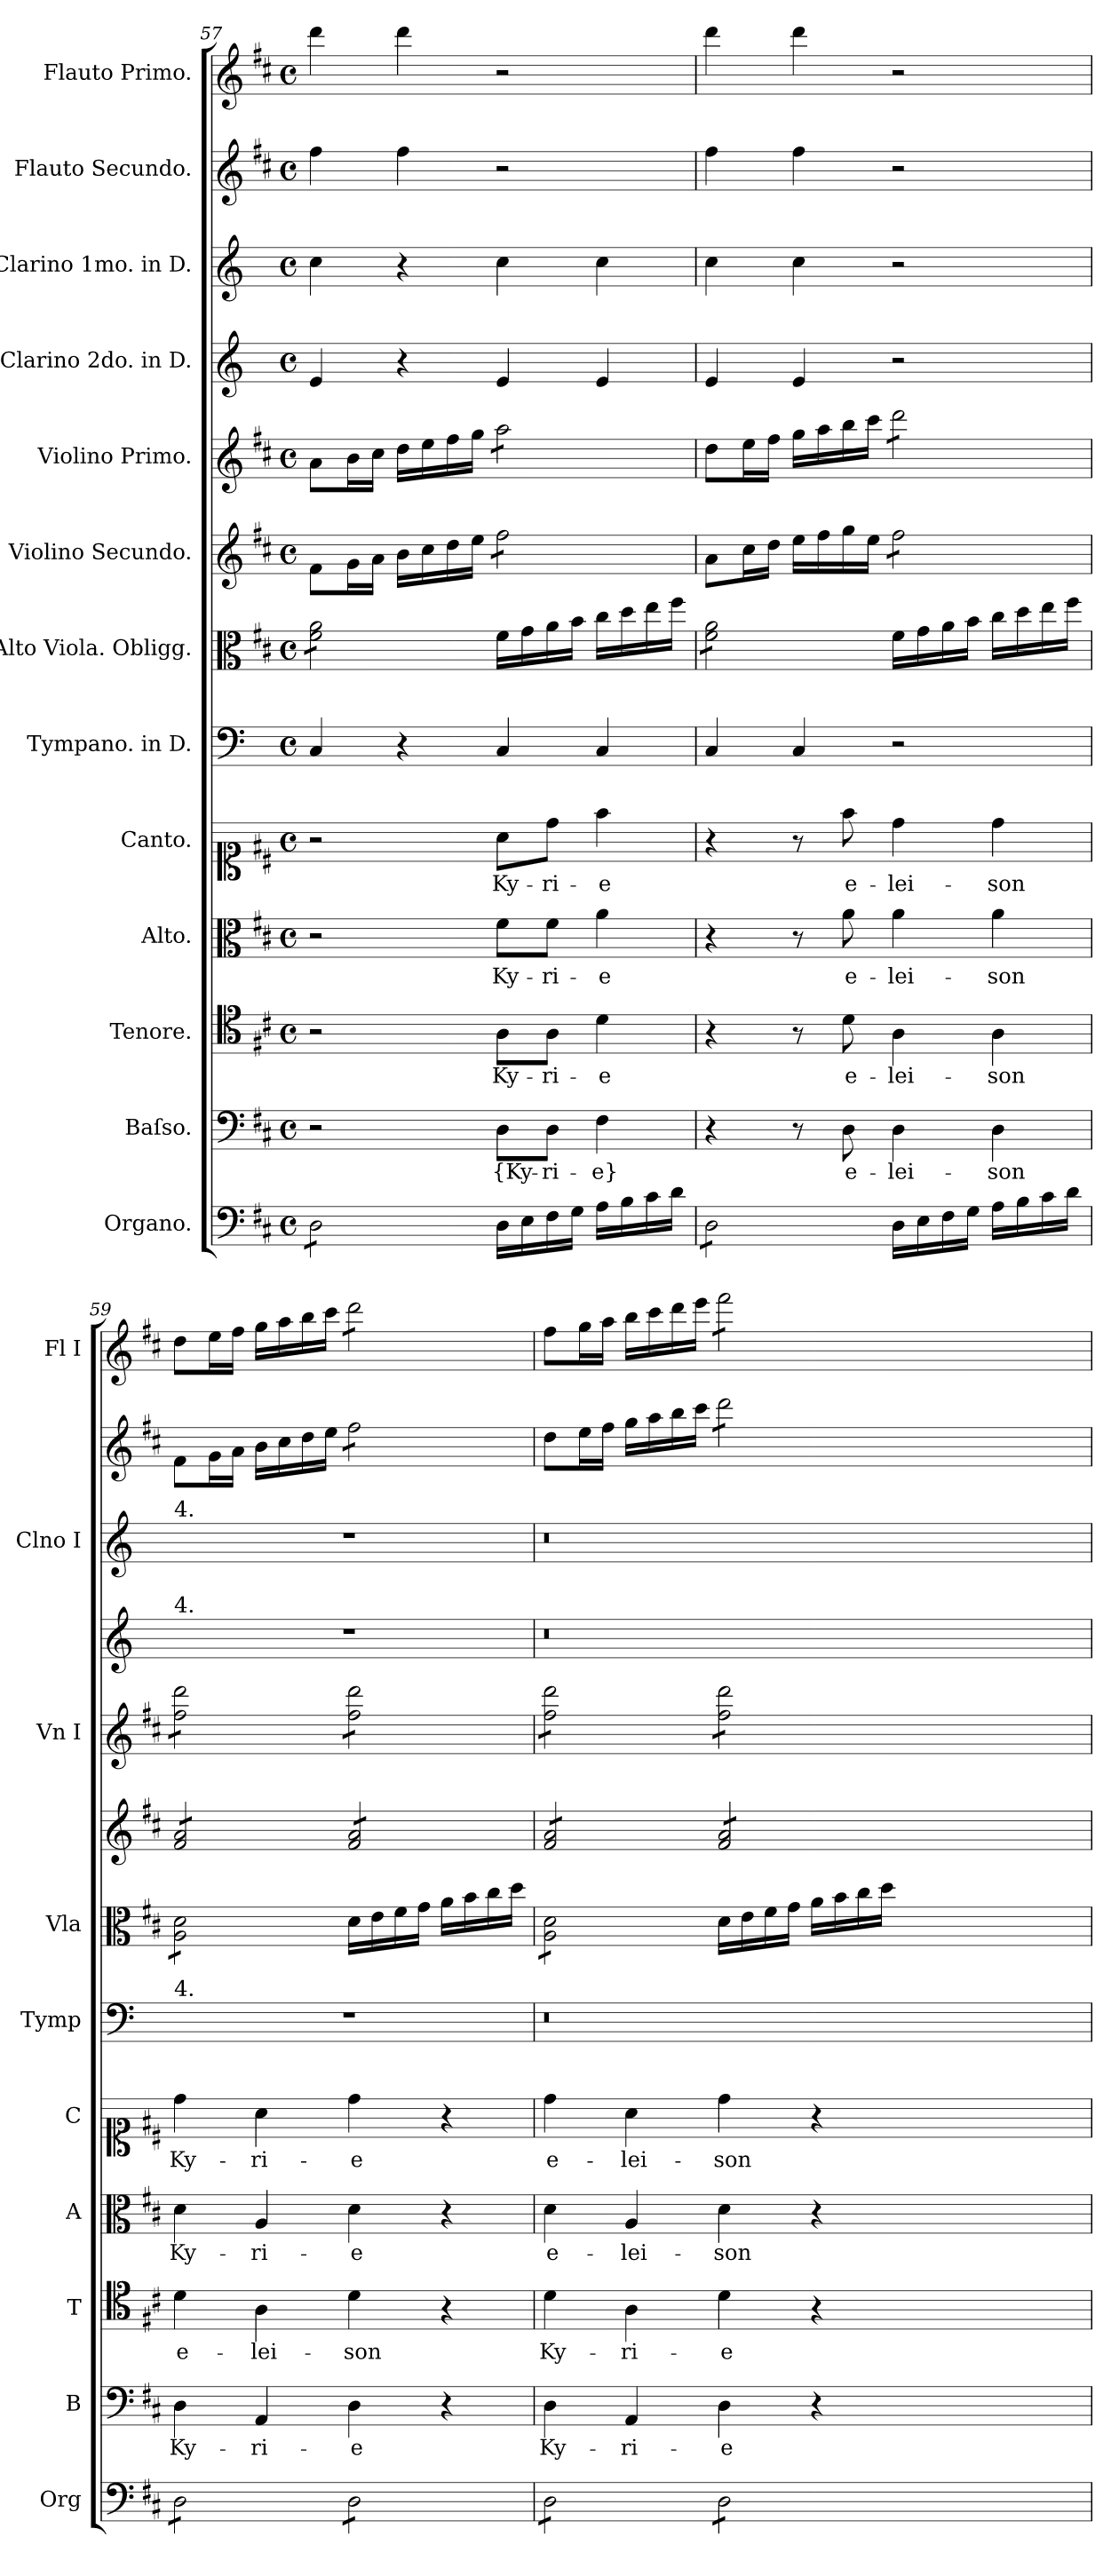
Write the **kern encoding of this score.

**kern	**kern	**text	**kern	**text	**kern	**text	**kern	**text	**kern	**kern	**kern	**kern	**kern	**kern	**kern	**kern
*part13	*part12	*part12	*part11	*part11	*part10	*part10	*part9	*part9	*part8	*part7	*part6	*part5	*part4	*part3	*part2	*part1
*staff13	*staff12	*staff12	*staff11	*staff11	*staff10	*staff10	*staff9	*staff9	*staff8	*staff7	*staff6	*staff5	*staff4	*staff3	*staff2	*staff1
*I"Organo.	*I"Baſso.	*	*I"Tenore.	*	*I"Alto.	*	*I"Canto.	*	*I"Tympano. in D.	*I"Alto Viola. Obligg.	*I"Violino Secundo.	*I"Violino Primo.	*I"Clarino 2do. in D.	*I"Clarino 1mo. in D.	*I"Flauto Secundo.	*I"Flauto Primo.
*I'Org	*I'B	*	*I'T	*	*I'A	*	*I'C	*	*I'Tymp	*I'Vla	*	*I'Vn I	*	*I'Clno I	*	*I'Fl I
*clefF4	*clefF4	*	*clefC4	*	*clefC3	*	*clefC1	*	*clefF4	*clefC3	*clefG2	*clefG2	*clefG2	*clefG2	*clefG2	*clefG2
*	*	*	*	*	*	*	*	*	*ITrd-1c-2	*	*	*	*ITrd-1c-2	*ITrd-1c-2	*	*
*k[f#c#]	*k[f#c#]	*	*k[f#c#]	*	*k[f#c#]	*	*k[f#c#]	*	*k[f#c#]	*k[f#c#]	*k[f#c#]	*k[f#c#]	*k[f#c#]	*k[f#c#]	*k[f#c#]	*k[f#c#]
*D:	*D:	*	*D:	*	*D:	*	*D:	*	*	*D:	*D:	*D:	*	*	*D:	*D:
*M4/4	*M4/4	*	*M4/4	*	*M4/4	*	*M4/4	*	*M4/4	*M4/4	*M4/4	*M4/4	*M4/4	*M4/4	*M4/4	*M4/4
*met(c)	*met(c)	*	*met(c)	*	*met(c)	*	*met(c)	*	*met(c)	*met(c)	*met(c)	*met(c)	*met(c)	*met(c)	*met(c)	*met(c)
=57	=57	=57	=57	=57	=57	=57	=57	=57	=57	=57	=57	=57	=57	=57	=57	=57
*tremolo	*	*	*	*	*	*	*	*	*	*	*	*	*	*	*	*
*	*	*	*	*	*	*	*	*	*	*tremolo	*	*	*	*	*	*
8D\L	2r	.	2r	.	2r	.	2r	.	4D/	8f#\ 8a\L	8f#\L	8a\L	4f#/	4dd\	4ff#\	4ddd\
8D\	.	.	.	.	.	.	.	.	.	8f#\ 8a\	16g\L	16b\L	.	.	.	.
.	.	.	.	.	.	.	.	.	.	.	16a\JJ	16cc#\JJ	.	.	.	.
8D\	.	.	.	.	.	.	.	.	4r	8f#\ 8a\	16b\LL	16dd\LL	4r	4r	4ff#\	4ddd\
.	.	.	.	.	.	.	.	.	.	.	16cc#\	16ee\	.	.	.	.
8D\J	.	.	.	.	.	.	.	.	.	8f#\ 8a\J	16dd\	16ff#\	.	.	.	.
*	*	*	*	*	*	*	*	*	*	*Xtremolo	*	*	*	*	*	*
*Xtremolo	*	*	*	*	*	*	*	*	*	*	*	*	*	*	*	*
.	.	.	.	.	.	.	.	.	.	.	16ee\JJ	16gg\JJ	.	.	.	.
*	*	*	*	*	*	*	*	*	*	*	*tremolo	*	*	*	*	*
*	*	*	*	*	*	*	*	*	*	*	*	*tremolo	*	*	*	*
16D\LL	8D\L	{Ky-	8A\L	Ky-	8f#\L	Ky-	8a\L	Ky-	4D/	16f#\LL	8ff#\L	8aa\L	4f#/	4dd\	2r	2r
16E\	.	.	.	.	.	.	.	.	.	16g\	.	.	.	.	.	.
16F#\	8D\J	-ri-	8A\J	-ri-	8f#\J	-ri-	8dd\J	-ri-	.	16a\	8ff#\	8aa\	.	.	.	.
16G\JJ	.	.	.	.	.	.	.	.	.	16b\JJ	.	.	.	.	.	.
16A\LL	4F#\	-e}	4d\	-e	4a\	-e	4ff#\	-e	4D/	16cc#\LL	8ff#\	8aa\	4f#/	4dd\	.	.
16B\	.	.	.	.	.	.	.	.	.	16dd\	.	.	.	.	.	.
16c#\	.	.	.	.	.	.	.	.	.	16ee\	8ff#\J	8aa\J	.	.	.	.
*	*	*	*	*	*	*	*	*	*	*	*	*Xtremolo	*	*	*	*
*	*	*	*	*	*	*	*	*	*	*	*Xtremolo	*	*	*	*	*
16d\JJ	.	.	.	.	.	.	.	.	.	16ff#\JJ	.	.	.	.	.	.
=58	=58	=58	=58	=58	=58	=58	=58	=58	=58	=58	=58	=58	=58	=58	=58	=58
*tremolo	*	*	*	*	*	*	*	*	*	*	*	*	*	*	*	*
*	*	*	*	*	*	*	*	*	*	*tremolo	*	*	*	*	*	*
8D\L	4r	.	4r	.	4r	.	4r	.	4D/	8f#\ 8a\L	8a\L	8dd\L	4f#/	4dd\	4ff#\	4ddd\
8D\	.	.	.	.	.	.	.	.	.	8f#\ 8a\	16cc#\L	16ee\L	.	.	.	.
.	.	.	.	.	.	.	.	.	.	.	16dd\JJ	16ff#\JJ	.	.	.	.
8D\	8r	.	8r	.	8r	.	8r	.	4D/	8f#\ 8a\	16ee\LL	16gg\LL	4f#/	4dd\	4ff#\	4ddd\
.	.	.	.	.	.	.	.	.	.	.	16ff#\	16aa\	.	.	.	.
8D\J	8D\	e-	8d\	e-	8a\	e-	8ff#\	e-	.	8f#\ 8a\J	16gg\	16bb\	.	.	.	.
*	*	*	*	*	*	*	*	*	*	*Xtremolo	*	*	*	*	*	*
*Xtremolo	*	*	*	*	*	*	*	*	*	*	*	*	*	*	*	*
.	.	.	.	.	.	.	.	.	.	.	16ee\JJ	16ccc#\JJ	.	.	.	.
*	*	*	*	*	*	*	*	*	*	*	*tremolo	*	*	*	*	*
*	*	*	*	*	*	*	*	*	*	*	*	*tremolo	*	*	*	*
16D\LL	4D\	-lei-	4A\	-lei-	4a\	-lei-	4dd\	-lei-	2r	16f#\LL	8ff#\L	8ddd\L	2r	2r	2r	2r
16E\	.	.	.	.	.	.	.	.	.	16g\	.	.	.	.	.	.
16F#\	.	.	.	.	.	.	.	.	.	16a\	8ff#\	8ddd\	.	.	.	.
16G\JJ	.	.	.	.	.	.	.	.	.	16b\JJ	.	.	.	.	.	.
16A\LL	4D\	-son	4A\	-son	4a\	-son	4dd\	-son	.	16cc#\LL	8ff#\	8ddd\	.	.	.	.
16B\	.	.	.	.	.	.	.	.	.	16dd\	.	.	.	.	.	.
16c#\	.	.	.	.	.	.	.	.	.	16ee\	8ff#\J	8ddd\J	.	.	.	.
16d\JJ	.	.	.	.	.	.	.	.	.	16ff#\JJ	.	.	.	.	.	.
=59	=59	=59	=59	=59	=59	=59	=59	=59	=59	=59	=59	=59	=59	=59	=59	=59
!	!	!	!	!	!	!	!	!	!	!	!	!	!	!LO:TX:a:t=4.	!	!
!	!	!	!	!	!	!	!	!	!	!	!	!	!LO:TX:a:t=4.	!	!	!
!	!	!	!	!	!	!	!	!	!LO:TX:a:t=4.	!	!	!	!	!	!	!
*tremolo	*	*	*	*	*	*	*	*	*	*	*	*	*	*	*	*
*	*	*	*	*	*	*	*	*	*	*tremolo	*	*	*	*	*	*
8D\L	4D\	Ky-	4d\	e-	4d\	Ky-	4dd\	Ky-	1r	8A\ 8d\L	8f#/ 8a/L	8ff#\ 8ddd\L	1r	1r	8f#\L	8dd\L
8D\	.	.	.	.	.	.	.	.	.	8A\ 8d\	8f#/ 8a/	8ff#\ 8ddd\	.	.	16g\L	16ee\L
.	.	.	.	.	.	.	.	.	.	.	.	.	.	.	16a\JJ	16ff#\JJ
8D\	4AA/	-ri-	4A\	-lei-	4A/	-ri-	4a\	-ri-	.	8A\ 8d\	8f#/ 8a/	8ff#\ 8ddd\	.	.	16b\LL	16gg\LL
.	.	.	.	.	.	.	.	.	.	.	.	.	.	.	16cc#\	16aa\
8D\J	.	.	.	.	.	.	.	.	.	8A\ 8d\J	8f#/ 8a/J	8ff#\ 8ddd\J	.	.	16dd\	16bb\
*	*	*	*	*	*	*	*	*	*	*Xtremolo	*	*	*	*	*	*
.	.	.	.	.	.	.	.	.	.	.	.	.	.	.	16ee\JJ	16ccc#\JJ
*	*	*	*	*	*	*	*	*	*	*	*	*	*	*	*tremolo	*
*	*	*	*	*	*	*	*	*	*	*	*	*	*	*	*	*tremolo
8D\L	4D\	-e	4d\	-son	4d\	-e	4dd\	-e	.	16d\LL	8f#/ 8a/L	8ff#\ 8ddd\L	.	.	8ff#\L	8ddd\L
.	.	.	.	.	.	.	.	.	.	16e\	.	.	.	.	.	.
8D\	.	.	.	.	.	.	.	.	.	16f#\	8f#/ 8a/	8ff#\ 8ddd\	.	.	8ff#\	8ddd\
.	.	.	.	.	.	.	.	.	.	16g\JJ	.	.	.	.	.	.
8D\	4r	.	4r	.	4r	.	4r	.	.	16a\LL	8f#/ 8a/	8ff#\ 8ddd\	.	.	8ff#\	8ddd\
.	.	.	.	.	.	.	.	.	.	16b\	.	.	.	.	.	.
8D\J	.	.	.	.	.	.	.	.	.	16cc#\	8f#/ 8a/J	8ff#\ 8ddd\J	.	.	8ff#\J	8ddd\J
*	*	*	*	*	*	*	*	*	*	*	*	*	*	*	*	*Xtremolo
*	*	*	*	*	*	*	*	*	*	*	*	*	*	*	*Xtremolo	*
.	.	.	.	.	.	.	.	.	.	16dd\JJ	.	.	.	.	.	.
=60	=60	=60	=60	=60	=60	=60	=60	=60	=60	=60	=60	=60	=60	=60	=60	=60
*	*	*	*	*	*	*	*	*	*	*tremolo	*	*	*	*	*	*
8D\L	4D\	Ky-	4d\	Ky-	4d\	e-	4dd\	e-	0.r	8A\ 8d\L	8f#/ 8a/L	8ff#\ 8ddd\L	0.r	0.r	8dd\L	8ff#\L
8D\	.	.	.	.	.	.	.	.	.	8A\ 8d\	8f#/ 8a/	8ff#\ 8ddd\	.	.	16ee\L	16gg\L
.	.	.	.	.	.	.	.	.	.	.	.	.	.	.	16ff#\JJ	16aa\JJ
8D\	4AA/	-ri-	4A\	-ri-	4A/	-lei-	4a\	-lei-	.	8A\ 8d\	8f#/ 8a/	8ff#\ 8ddd\	.	.	16gg\LL	16bb\LL
.	.	.	.	.	.	.	.	.	.	.	.	.	.	.	16aa\	16ccc#\
8D\J	.	.	.	.	.	.	.	.	.	8A\ 8d\J	8f#/ 8a/J	8ff#\ 8ddd\J	.	.	16bb\	16ddd\
*	*	*	*	*	*	*	*	*	*	*Xtremolo	*	*	*	*	*	*
.	.	.	.	.	.	.	.	.	.	.	.	.	.	.	16ccc#\JJ	16eee\JJ
!	!	!	!	!	!	!	!	!	!	!	!	!	!	!	!	!LO:TX:a:t=problem
*	*	*	*	*	*	*	*	*	*	*	*	*	*	*	*tremolo	*
*	*	*	*	*	*	*	*	*	*	*	*	*	*	*	*	*tremolo
8D\L	4D\	-e	4d\	-e	4d\	-son	4dd\	-son	.	16d\LL	8f#/ 8a/L	8ff#\ 8ddd\L	.	.	8ddd\L	8fff#\L
.	.	.	.	.	.	.	.	.	.	16e\	.	.	.	.	.	.
8D\	.	.	.	.	.	.	.	.	.	16f#\	8f#/ 8a/	8ff#\ 8ddd\	.	.	8ddd\	8fff#\
.	.	.	.	.	.	.	.	.	.	16g\JJ	.	.	.	.	.	.
8D\	4r	.	4r	.	4r	.	4r	.	.	16a\LL	8f#/ 8a/	8ff#\ 8ddd\	.	.	8ddd\	8fff#\
.	.	.	.	.	.	.	.	.	.	16b\	.	.	.	.	.	.
8D\J	.	.	.	.	.	.	.	.	.	16cc#\	8f#/ 8a/J	8ff#\ 8ddd\J	.	.	8ddd\J	8fff#\J
*	*	*	*	*	*	*	*	*	*	*	*	*	*	*	*	*Xtremolo
*	*	*	*	*	*	*	*	*	*	*	*	*	*	*	*Xtremolo	*
*	*	*	*	*	*	*	*	*	*	*	*	*Xtremolo	*	*	*	*
*	*	*	*	*	*	*	*	*	*	*	*Xtremolo	*	*	*	*	*
*Xtremolo	*	*	*	*	*	*	*	*	*	*	*	*	*	*	*	*
.	.	.	.	.	.	.	.	.	.	16dd\JJ	.	.	.	.	.	.
0ryy	0ryy	.	0ryy	.	0ryy	.	0ryy	.	.	0ryy	0ryy	0ryy	.	.	0ryy	0ryy
=	=	=	=	=	=	=	=	=	=	=	=	=	=	=	=	=
*-	*-	*-	*-	*-	*-	*-	*-	*-	*-	*-	*-	*-	*-	*-	*-	*-
